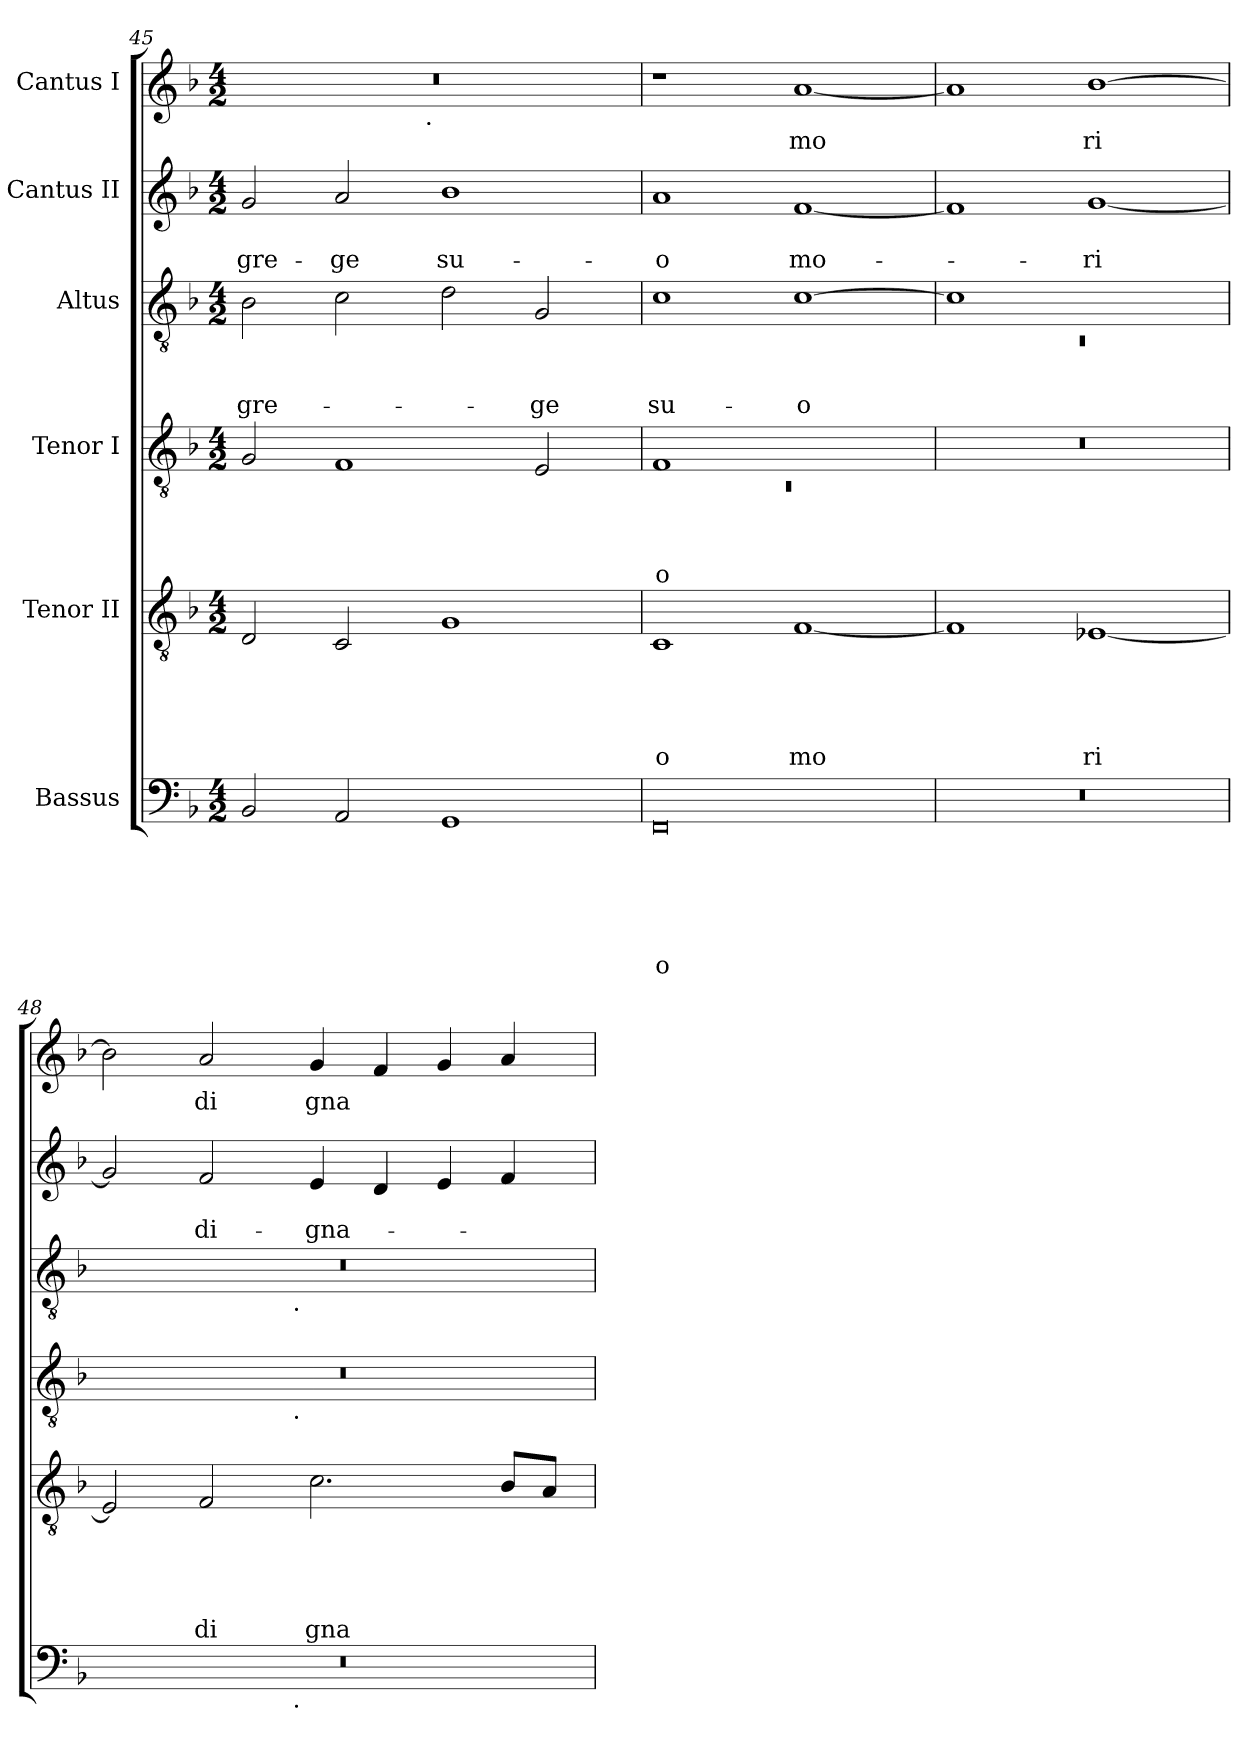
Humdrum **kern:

**kern	**text	**text	**text	**text	**text	**text	**kern	**text	**text	**text	**text	**text	**kern	**text	**text	**text	**text	**kern	**text	**text	**text	**kern	**text	**text	**kern	**text
*part6	*part6	*part6	*part6	*part6	*part6	*part6	*part5	*part5	*part5	*part5	*part5	*part5	*part4	*part4	*part4	*part4	*part4	*part3	*part3	*part3	*part3	*part2	*part2	*part2	*part1	*part1
*staff6	*staff6	*staff6	*staff6	*staff6	*staff6	*staff6	*staff5	*staff5	*staff5	*staff5	*staff5	*staff5	*staff4	*staff4	*staff4	*staff4	*staff4	*staff3	*staff3	*staff3	*staff3	*staff2	*staff2	*staff2	*staff1	*staff1
*I"Bassus	*	*	*	*	*	*	*I"Tenor II	*	*	*	*	*	*I"Tenor I	*	*	*	*	*I"Altus	*	*	*	*I"Cantus II	*	*	*I"Cantus I	*
*clefF4	*	*	*	*	*	*	*clefGv2	*	*	*	*	*	*clefGv2	*	*	*	*	*clefGv2	*	*	*	*clefG2	*	*	*clefG2	*
*k[b-]	*	*	*	*	*	*	*k[b-]	*	*	*	*	*	*k[b-]	*	*	*	*	*k[b-]	*	*	*	*k[b-]	*	*	*k[b-]	*
*F:	*	*	*	*	*	*	*F:	*	*	*	*	*	*F:	*	*	*	*	*F:	*	*	*	*F:	*	*	*F:	*
*M4/2	*	*	*	*	*	*	*M4/2	*	*	*	*	*	*M4/2	*	*	*	*	*M4/2	*	*	*	*M4/2	*	*	*M4/2	*
=45	=45	=45	=45	=45	=45	=45	=45	=45	=45	=45	=45	=45	=45	=45	=45	=45	=45	=45	=45	=45	=45	=45	=45	=45	=45	=45
!	!	!	!	!	!	!	!	!	!	!	!	!	!	!	!	!	!	!	!	!	!LO:LY:b	!	!	!LO:LY:b	!	!
*	*	*	*	*	*	*	*	*	*	*	*	*	*	*	*	*	*	*	*	*	*	*	*	*	*^	*
2BB-/	.	.	.	.	.	.	2D/	.	.	.	.	.	2G/	.	.	.	.	2B-\	.	.	gre-	2g/	.	gre-	0r	2ryy	.
!	!	!	!	!	!	!	!	!	!	!	!	!	!	!	!	!	!	!	!	!	!	!	!	!LO:LY:b	!	!	!
2AA/	.	.	.	.	.	.	2C/	.	.	.	.	.	1F	.	.	.	.	2c\	.	.	.	2a/	.	-ge	.	4...ryy	.
!	!	!	!	!	!	!	!	!	!	!	!	!	!	!	!	!	!	!	!	!	!	!	!	!	!	!LO:TX:b:t=.	!
.	.	.	.	.	.	.	.	.	.	.	.	.	.	.	.	.	.	.	.	.	.	.	.	.	.	1ryy	.
!	!	!	!	!	!	!	!	!	!	!	!	!	!	!	!	!	!	!	!	!	!	!	!	!LO:LY:b	!	!	!
1GG	.	.	.	.	.	.	1G	.	.	.	.	.	.	.	.	.	.	2d\	.	.	.	1b-	.	su-	.	.	.
!	!	!	!	!	!	!	!	!	!	!	!	!	!	!	!	!	!	!	!	!	!LO:LY:b	!	!	!	!	!	!
.	.	.	.	.	.	.	.	.	.	.	.	.	2E/	.	.	.	.	2G/	.	.	-ge	.	.	.	.	.	.
.	.	.	.	.	.	.	.	.	.	.	.	.	.	.	.	.	.	.	.	.	.	.	.	.	.	32ryy	.
=46	=46	=46	=46	=46	=46	=46	=46	=46	=46	=46	=46	=46	=46	=46	=46	=46	=46	=46	=46	=46	=46	=46	=46	=46	=46	=46	=46
*	*	*	*	*	*	*	*	*	*	*	*	*	*^	*	*	*	*	*	*	*	*	*	*	*	*	*	*
!	!	!	!	!	!	!LO:LY:b	!	!	!	!	!	!LO:LY:b	!	!LO:N:vis=1	!	!	!	!LO:LY:b	!	!	!	!LO:LY:b	!	!	!LO:LY:b	!	!	!
*	*	*	*	*	*	*	*	*	*	*	*	*	*	*	*	*	*	*	*	*	*	*	*	*	*	*v	*v	*
0FF	.	.	.	.	.	-o	1C	.	.	.	.	o	1F	0rC	.	.	.	o	1c	.	.	su-	1a	.	-o	1r	.
!	!	!	!	!	!	!	!	!	!	!	!	!LO:LY:b	!	!	!	!	!	!	!	!	!	!LO:LY:b:rj	!	!	!LO:LY:b	!	!LO:LY:b
.	.	.	.	.	.	.	[<1F	.	.	.	.	mo	1ryy	.	.	.	.	.	[>1c	.	.	-o	[<1f	.	mo-	[<1a	mo
*	*	*	*	*	*	*	*	*	*	*	*	*	*v	*v	*	*	*	*	*	*	*	*	*	*	*	*	*
=47	=47	=47	=47	=47	=47	=47	=47	=47	=47	=47	=47	=47	=47	=47	=47	=47	=47	=47	=47	=47	=47	=47	=47	=47	=47	=47
*	*	*	*	*	*	*	*	*	*	*	*	*	*	*	*	*	*	*^	*	*	*	*	*	*	*	*
!	!	!	!	!	!	!	!	!	!	!	!	!	!	!	!	!	!	!	!LO:N:vis=1	!	!	!	!	!	!	!	!
0r	.	.	.	.	.	.	1F]	.	.	.	.	.	0r	.	.	.	.	1c]	0rC	.	.	.	1f]	.	.	1a]	.
!	!	!	!	!	!	!	!	!	!	!	!	!LO:LY:b	!	!	!	!	!	!	!	!	!	!	!	!	!LO:LY:b	!	!LO:LY:b
.	.	.	.	.	.	.	[<1E-X	.	.	.	.	ri	.	.	.	.	.	1ryy	.	.	.	.	[<1g	.	-ri	[>1b-	ri
=48	=48	=48	=48	=48	=48	=48	=48	=48	=48	=48	=48	=48	=48	=48	=48	=48	=48	=48	=48	=48	=48	=48	=48	=48	=48	=48	=48
*^	*	*	*	*	*	*	*	*	*	*	*	*	*^	*	*	*	*	*	*	*	*	*	*	*	*	*	*
0r	2ryy	.	.	.	.	.	.	2E-/]	.	.	.	.	.	0r	2ryy	.	.	.	.	0r	2ryy	.	.	.	2g/]	.	.	2b-\]	.
!	!	!	!	!	!	!	!	!	!	!	!	!	!LO:LY:b	!	!	!	!	!	!	!	!	!	!	!	!	!	!LO:LY:b	!	!LO:LY:b
.	4...ryy	.	.	.	.	.	.	2F/	.	.	.	.	di	.	4...ryy	.	.	.	.	.	4...ryy	.	.	.	2f/	.	di-	2a/	di
!	!	!	!	!	!	!	!	!	!	!	!	!	!	!	!	!	!	!	!	!	!LO:TX:b:t=.	!	!	!	!	!	!	!	!
!	!	!	!	!	!	!	!	!	!	!	!	!	!	!	!LO:TX:b:t=.	!	!	!	!	!	!	!	!	!	!	!	!	!	!
!	!LO:TX:b:t=.	!	!	!	!	!	!	!	!	!	!	!	!	!	!	!	!	!	!	!	!	!	!	!	!	!	!	!	!
.	1ryy	.	.	.	.	.	.	.	.	.	.	.	.	.	1ryy	.	.	.	.	.	1ryy	.	.	.	.	.	.	.	.
!	!	!	!	!	!	!	!	!	!	!	!	!	!LO:LY:b	!	!	!	!	!	!	!	!	!	!	!	!	!	!LO:LY:b	!	!LO:LY:b
.	.	.	.	.	.	.	.	2.c\	.	.	.	.	gna	.	.	.	.	.	.	.	.	.	.	.	4e/	.	-gna-	4g/	gna
.	.	.	.	.	.	.	.	.	.	.	.	.	.	.	.	.	.	.	.	.	.	.	.	.	4d/	.	.	4f/	.
.	.	.	.	.	.	.	.	.	.	.	.	.	.	.	.	.	.	.	.	.	.	.	.	.	4e/	.	.	4g/	.
.	.	.	.	.	.	.	.	8B-/L	.	.	.	.	.	.	.	.	.	.	.	.	.	.	.	.	4f/	.	.	4a/	.
.	.	.	.	.	.	.	.	8A/J	.	.	.	.	.	.	.	.	.	.	.	.	.	.	.	.	.	.	.	.	.
.	32ryy	.	.	.	.	.	.	.	.	.	.	.	.	.	32ryy	.	.	.	.	.	32ryy	.	.	.	.	.	.	.	.
*	*	*	*	*	*	*	*	*	*	*	*	*	*	*v	*v	*	*	*	*	*	*	*	*	*	*	*	*	*	*
*v	*v	*	*	*	*	*	*	*	*	*	*	*	*	*	*	*	*	*	*v	*v	*	*	*	*	*	*	*	*
=	=	=	=	=	=	=	=	=	=	=	=	=	=	=	=	=	=	=	=	=	=	=	=	=	=	=
*-	*-	*-	*-	*-	*-	*-	*-	*-	*-	*-	*-	*-	*-	*-	*-	*-	*-	*-	*-	*-	*-	*-	*-	*-	*-	*-
